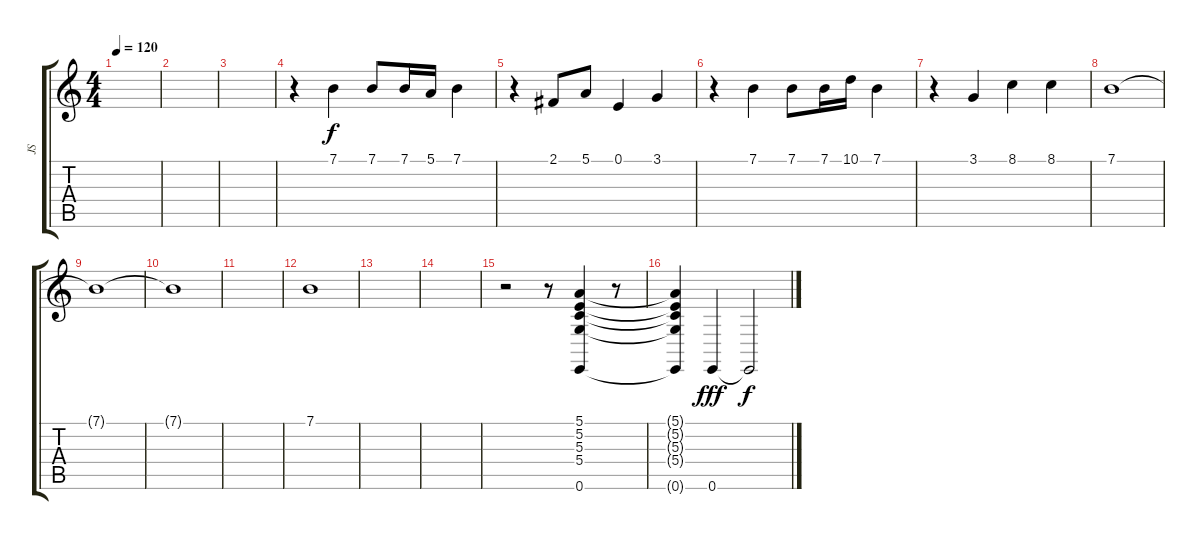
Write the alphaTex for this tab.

\track ("JS" "JS") {instrument oboe}
\staff {score tabs}
\tuning (E4 B3 G3 D3 A2 E2) {hide}
\ts (4 4)
\tempo 120
\clef g2
\ks c
|
|
|
r.4 7.1.4{volume 14} 7.1.8 7.1.16 5.1.16 7.1.4 |
r.4 2.1.8 5.1.8 0.1.4 3.1.4 |
r.4 7.1.4 7.1.8 7.1.16 10.1.16 7.1.4 |
r.4 3.1.4 8.1.4 8.1.4 |
7.1.1 |
7.1{t}.1 |
7.1{t}.1 |
|
7.1.1 |
|
|
r.2{volume 4} r.8 (5.1 5.2 5.3 5.4 0.6).4{volume 16 instrument reversecymbal} r.8 |
(5.1{t} 5.2{t} 5.3{t} 5.4{t} 0.6{t}).4 0.6.4{dy fff instrument gunshot} 0.6{t}.2{dy f}
